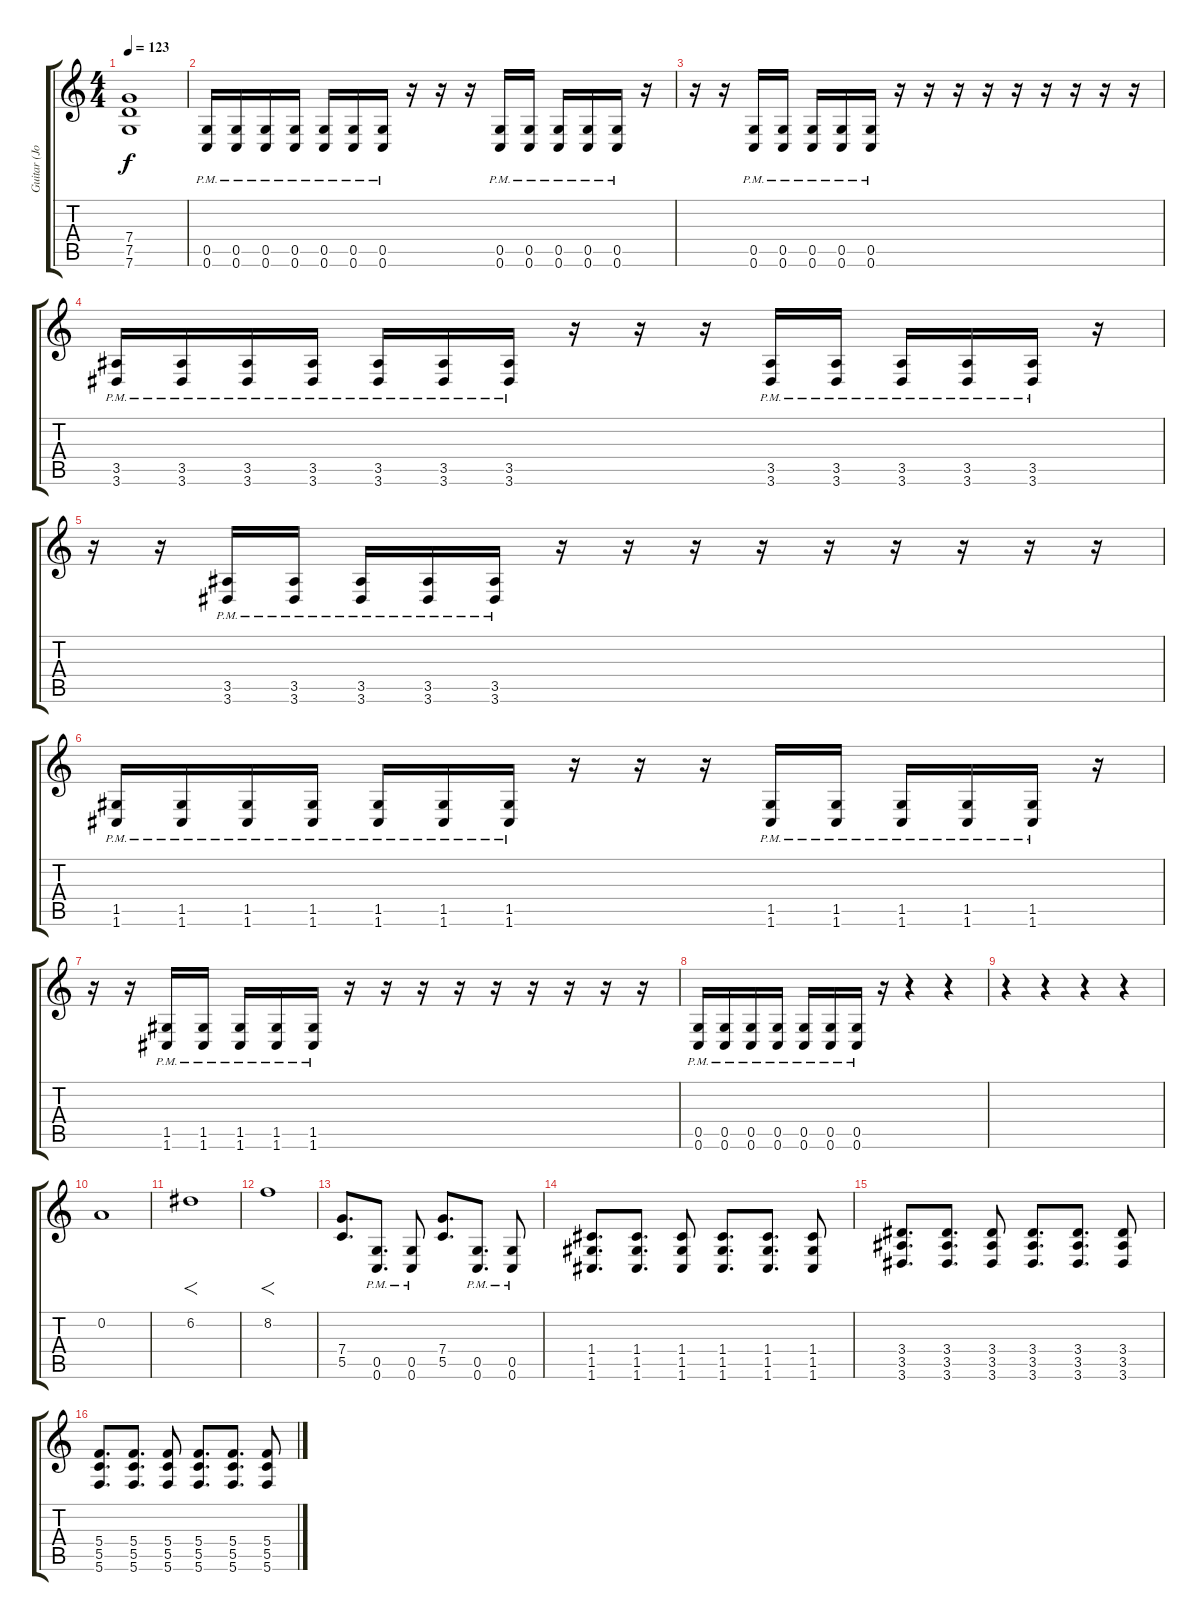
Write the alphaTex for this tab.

\track ("Guitar (Joel Double)" "Guitar (Jo") {instrument overdrivenguitar}
\staff {score tabs}
\tuning (D4 A3 F3 C3 G2 C2) {hide}
\ts (4 4)
\tempo 123
\clef g2
\ks c
(7.4 7.5 7.6).1{dy f} |
(0.5{pm} 0.6{pm}).16 (0.5{pm} 0.6{pm}).16 (0.5{pm} 0.6{pm}).16 (0.5{pm} 0.6{pm}).16 (0.5{pm} 0.6{pm}).16 (0.5{pm} 0.6{pm}).16 (0.5{pm} 0.6{pm}).16 r.16 r.16 r.16 (0.5{pm} 0.6{pm}).16 (0.5{pm} 0.6{pm}).16 (0.5{pm} 0.6{pm}).16 (0.5{pm} 0.6{pm}).16 (0.5{pm} 0.6{pm}).16 r.16 |
r.16 r.16 (0.5{pm} 0.6{pm}).16 (0.5{pm} 0.6{pm}).16 (0.5{pm} 0.6{pm}).16 (0.5{pm} 0.6{pm}).16 (0.5{pm} 0.6{pm}).16 r.16 r.16 r.16 r.16 r.16 r.16 r.16 r.16 r.16 |
(3.5{pm} 3.6{pm}).16 (3.5{pm} 3.6{pm}).16 (3.5{pm} 3.6{pm}).16 (3.5{pm} 3.6{pm}).16 (3.5{pm} 3.6{pm}).16 (3.5{pm} 3.6{pm}).16 (3.5{pm} 3.6{pm}).16 r.16 r.16 r.16 (3.5{pm} 3.6{pm}).16 (3.5{pm} 3.6{pm}).16 (3.5{pm} 3.6{pm}).16 (3.5{pm} 3.6{pm}).16 (3.5{pm} 3.6{pm}).16 r.16 |
r.16 r.16 (3.5{pm} 3.6{pm}).16 (3.5{pm} 3.6{pm}).16 (3.5{pm} 3.6{pm}).16 (3.5{pm} 3.6{pm}).16 (3.5{pm} 3.6{pm}).16 r.16 r.16 r.16 r.16 r.16 r.16 r.16 r.16 r.16 |
(1.5{pm} 1.6{pm}).16 (1.5{pm} 1.6{pm}).16 (1.5{pm} 1.6{pm}).16 (1.5{pm} 1.6{pm}).16 (1.5{pm} 1.6{pm}).16 (1.5{pm} 1.6{pm}).16 (1.5{pm} 1.6{pm}).16 r.16 r.16 r.16 (1.5{pm} 1.6{pm}).16 (1.5{pm} 1.6{pm}).16 (1.5{pm} 1.6{pm}).16 (1.5{pm} 1.6{pm}).16 (1.5{pm} 1.6{pm}).16 r.16 |
r.16 r.16 (1.5{pm} 1.6{pm}).16 (1.5{pm} 1.6{pm}).16 (1.5{pm} 1.6{pm}).16 (1.5{pm} 1.6{pm}).16 (1.5{pm} 1.6{pm}).16 r.16 r.16 r.16 r.16 r.16 r.16 r.16 r.16 r.16 |
(0.5{pm} 0.6{pm}).16 (0.5{pm} 0.6{pm}).16 (0.5{pm} 0.6{pm}).16 (0.5{pm} 0.6{pm}).16 (0.5{pm} 0.6{pm}).16 (0.5{pm} 0.6{pm}).16 (0.5{pm} 0.6{pm}).16 r.16 r.4 r.4 |
r.4 r.4 r.4 r.4 |
0.2.1 |
6.2.1{f} |
8.2.1{f} |
(7.4 5.5).8{d} (0.5{pm} 0.6{pm}).8{d} (0.5{pm} 0.6{pm}).8 (7.4 5.5).8{d} (0.5{pm} 0.6{pm}).8{d} (0.5{pm} 0.6{pm}).8 |
(1.4 1.5 1.6).8{d} (1.4 1.5 1.6).8{d} (1.4 1.5 1.6).8 (1.4 1.5 1.6).8{d} (1.4 1.5 1.6).8{d} (1.4 1.5 1.6).8 |
(3.4 3.5 3.6).8{d} (3.4 3.5 3.6).8{d} (3.4 3.5 3.6).8 (3.4 3.5 3.6).8{d} (3.4 3.5 3.6).8{d} (3.4 3.5 3.6).8 |
(5.4 5.5 5.6).8{d} (5.4 5.5 5.6).8{d} (5.4 5.5 5.6).8 (5.4 5.5 5.6).8{d} (5.4 5.5 5.6).8{d} (5.4 5.5 5.6).8
